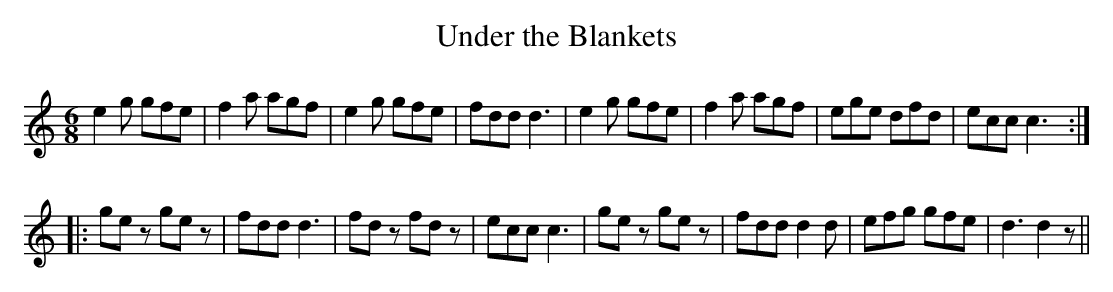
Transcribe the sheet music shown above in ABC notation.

X:1
T:Under the Blankets
M:6/8
L:1/8
K:C
e2g gfe | f2a agf | e2g gfe | fdd d3 | e2g gfe | f2 a agf | ege dfd | ecc c3 :|
|: gez gez | fdd d3 | fdz fdz | ecc c3 | gez gez | fdd d2d | efg gfe | d3 d2z ||
